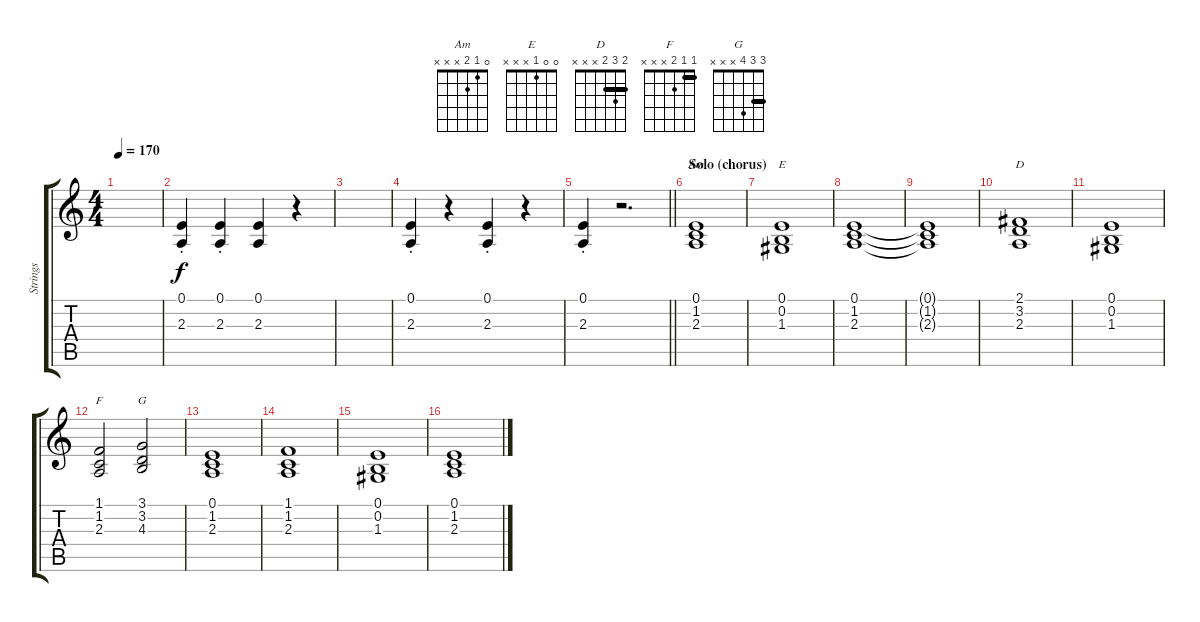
\track ("Strings" "Strings") {instrument stringensemble1}
\staff {score tabs}
\tuning (E4 B3 G3 D3 A2 E2) {hide}
\chord ("Am" 0 1 2 x x x)
\chord ("E" 0 0 1 x x x)
\chord ("D" 2 3 2 x x x) {barre 2}
\chord ("F" 1 1 2 x x x) {barre 1}
\chord ("G" 3 3 4 x x x) {barre 3}
\ts (4 4)
\tempo 170
\clef g2
\ks aminor
|
(0.1{st} 2.3{st}).4 (0.1{st} 2.3{st}).4 (0.1 2.3).4 r.4 |
|
(0.1{st} 2.3{st}).4 r.4 (0.1{st} 2.3{st}).4 r.4 |
\barLineRight lightlight
(0.1{st} 2.3{st}).4 r.2{d} |
\section ("" "Solo (chorus)")
(0.1 1.2 2.3).1{ch "Am"} |
(0.1 0.2 1.3).1{ch "E"} |
(0.1 1.2 2.3).1 |
(0.1{t} 1.2{t} 2.3{t}).1 |
(2.1 3.2 2.3).1{ch "D"} |
(0.1 0.2 1.3).1 |
(1.1 1.2 2.3).2{ch "F"} (3.1 3.2 4.3).2{ch "G"} |
(0.1 1.2 2.3).1 |
(1.1 1.2 2.3).1 |
(0.1 0.2 1.3).1 |
(0.1 1.2 2.3).1
